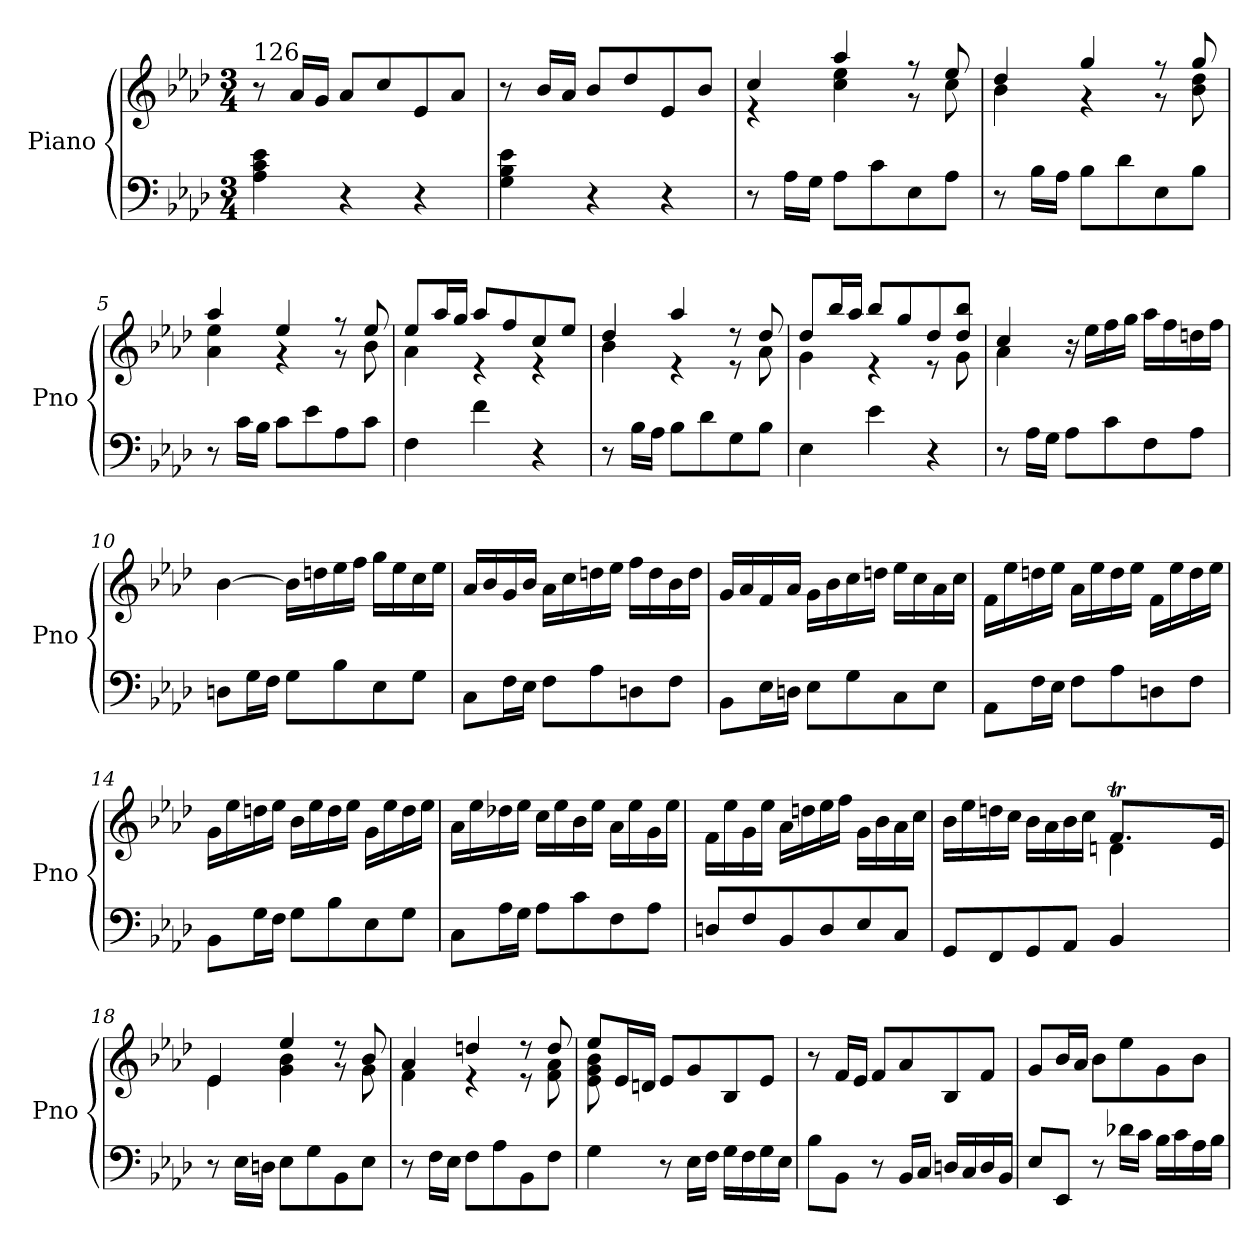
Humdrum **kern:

**kern	**kern
*part1	*part1
*staff2	*staff1
*I"Piano	*
*I'Pno	*
*clefF4	*clefG2
*k[b-e-a-d-]	*k[b-e-a-d-]
*A-:	*A-:
*M3/4	*M3/4
=1	=1
!	!LO:TX:a:t=126
4A-\ 4c\ 4e-\	8r
.	16a-/LL
.	16g/JJ
4r	8a-/L
.	8cc/
4r	8e-/
.	8a-/J
=2	=2
4G\ 4B-\ 4e-\	8r
.	16b-/LL
.	16a-/JJ
4r	8b-/L
.	8dd-/
4r	8e-/
.	8b-/J
=3	=3
*	*^
8r	4cc/	4re
16A-\LL	.	.
16G\JJ	.	.
8A-\L	4aa-/	4cc\ 4ee-\
8c\	.	.
8E-\	8rff	8rg
8A-\J	8ee-/	8cc\
=4	=4	=4
8r	4dd-/	4b-\
16B-\LL	.	.
16A-\JJ	.	.
8B-\L	4gg/	4rg
8d-\	.	.
8E-\	8rff	8rg
8B-\J	8gg/	8b-\ 8dd-\
!!LO:LB:g=z	!!
=5	=5	=5
8r	4aa-/	4a-\ 4ee-\
16c\LL	.	.
16B-\JJ	.	.
8c\L	4ee-/	4rg
8e-\	.	.
8A-\	8rff	8rg
8c\J	8ee-/	8b-\
=6	=6	=6
4F\	8ee-/L	4a-\
.	16aa-/L	.
.	16gg/JJ	.
4f\	8aa-/L	4re
.	8ff/	.
4r	8cc/	4re
.	8ee-/J	.
=7	=7	=7
8r	4dd-/	4b-\
16B-\LL	.	.
16A-\JJ	.	.
8B-\L	4aa-/	4re
8d-\	.	.
8G\	8rdd	8re
8B-\J	8dd-/	8a-\
=8	=8	=8
4E-\	8dd-/L	4g\
.	16bb-/L	.
.	16aa-/JJ	.
4e-\	8bb-/L	4re
.	8gg/	.
4r	8dd-/	8re
.	8dd-/ 8bb-/J	8g\
=9	=9	=9
8r	4cc/	4a-\
16A-\LL	.	.
16G\JJ	.	.
8A-\L	16r	2ryy
.	16ee-\LL	.
8c\	16ff\	.
.	16gg\JJ	.
8F\	16aa-\LL	.
.	16ff\	.
8A-\J	16ddn\	.
.	16ff\JJ	.
*	*v	*v
!!LO:LB:g=z
=10	=10
8Dn\L	[4b-\
16G\L	.
16F\JJ	.
8G\L	16b-\LL]
.	16ddn\
8B-\	16ee-\
.	16ff\JJ
8E-\	16gg\LL
.	16ee-\
8G\J	16cc\
.	16ee-\JJ
=11	=11
8C\L	16a-/LL
.	16b-/
16F\L	16g/
16E-\JJ	16b-/JJ
8F\L	16a-\LL
.	16cc\
8A-\	16ddn\
.	16ee-\JJ
8Dn\	16ff\LL
.	16dd\
8F\J	16b-\
.	16dd\JJ
=12	=12
8BB-\L	16g/LL
.	16a-/
16E-\L	16f/
16Dn\JJ	16a-/JJ
8E-\L	16g\LL
.	16b-\
8G\	16cc\
.	16ddn\JJ
8C\	16ee-\LL
.	16cc\
8E-\J	16a-\
.	16cc\JJ
=13	=13
8AA-\L	16f\LL
.	16ee-\
16F\L	16ddn\
16E-\JJ	16ee-\JJ
8F\L	16a-\LL
.	16ee-\
8A-\	16dd\
.	16ee-\JJ
8Dn\	16f\LL
.	16ee-\
8F\J	16dd\
.	16ee-\JJ
!!LO:LB:g=z
=14	=14
8BB-\L	16g\LL
.	16ee-\
16G\L	16ddn\
16F\JJ	16ee-\JJ
8G\L	16b-\LL
.	16ee-\
8B-\	16dd\
.	16ee-\JJ
8E-\	16g\LL
.	16ee-\
8G\J	16dd\
.	16ee-\JJ
=15	=15
8C\L	16a-\LL
.	16ee-\
16A-\L	16dd-X\
16G\JJ	16ee-\JJ
8A-\L	16cc\LL
.	16ee-\
8c\	16b-\
.	16ee-\JJ
8F\	16a-\LL
.	16ee-\
8A-\J	16g\
.	16ee-\JJ
=16	=16
8Dn/L	16f\LL
.	16ee-\
8F/	16g\
.	16ee-\JJ
8BB-/	16a-\LL
.	16ddn\
8D/	16ee-\
.	16ff\JJ
8E-/	16g\LL
.	16b-\
8C/J	16a-\
.	16cc\JJ
=17	=17
*	*^
*	*	*^
8GG/L	16b-\LL	2ryy	2ryy
.	16ee-\	.	.
8FF/	16ddn\	.	.
.	16cc\JJ	.	.
8GG/	16b-\LL	.	.
.	16a-\	.	.
8AA-/J	16b-\	.	.
.	16cc\JJ	.	.
4BB-/	8.fT/L	4dn\	32gyy
.	.	.	32fyy
.	.	.	32gyy
.	.	.	[32fyy
.	.	.	16fyy]
.	16e-/Jk	.	16ryy
*	*	*v	*v
!!LO:LB:g=z
=18	=18	=18
8r	4e-/	4e-\
16E-\LL	.	.
16Dn\JJ	.	.
8E-\L	4ee-/	4g\ 4b-\
8G\	.	.
8BB-\	8rdd	8rg
8E-\J	8b-/	8g\
=19	=19	=19
8r	4a-/	4f\
16F\LL	.	.
16E-\JJ	.	.
8F\L	4ddn/	4re
8A-\	.	.
8BB-\	8rdd	8re
8F\J	8dd/	8f\ 8a-\
=20	=20	=20
4G\	8ee-/L	8e-\ 8g\ 8b-\
.	16e-/L	2ryy
.	16dn/JJ	.
8r	8e-/L	.
16E-\LL	8g/	.
16F\JJ	.	.
16G\LL	8B-/	.
16F\	.	.
16G\	8e-/J	8ryy
16E-\JJ	.	.
*	*v	*v
=21	=21
8B-\L	8r
8BB-\J	16f/LL
.	16e-/JJ
8r	8f/L
16BB-/LL	8a-/
16C/JJ	.
16Dn/LL	8B-/
16C/	.
16D/	8f/J
16BB-/JJ	.
=22	=22
8E-/L	8g/L
8EE-/J	16b-/L
.	16a-/JJ
8r	8b-\L
16d-X\LL	8ee-\
16c\JJ	.
16B-\LL	8g\
16c\	.
16A-\	8b-\J
16B-\JJ	.
=	=
*-	*-
